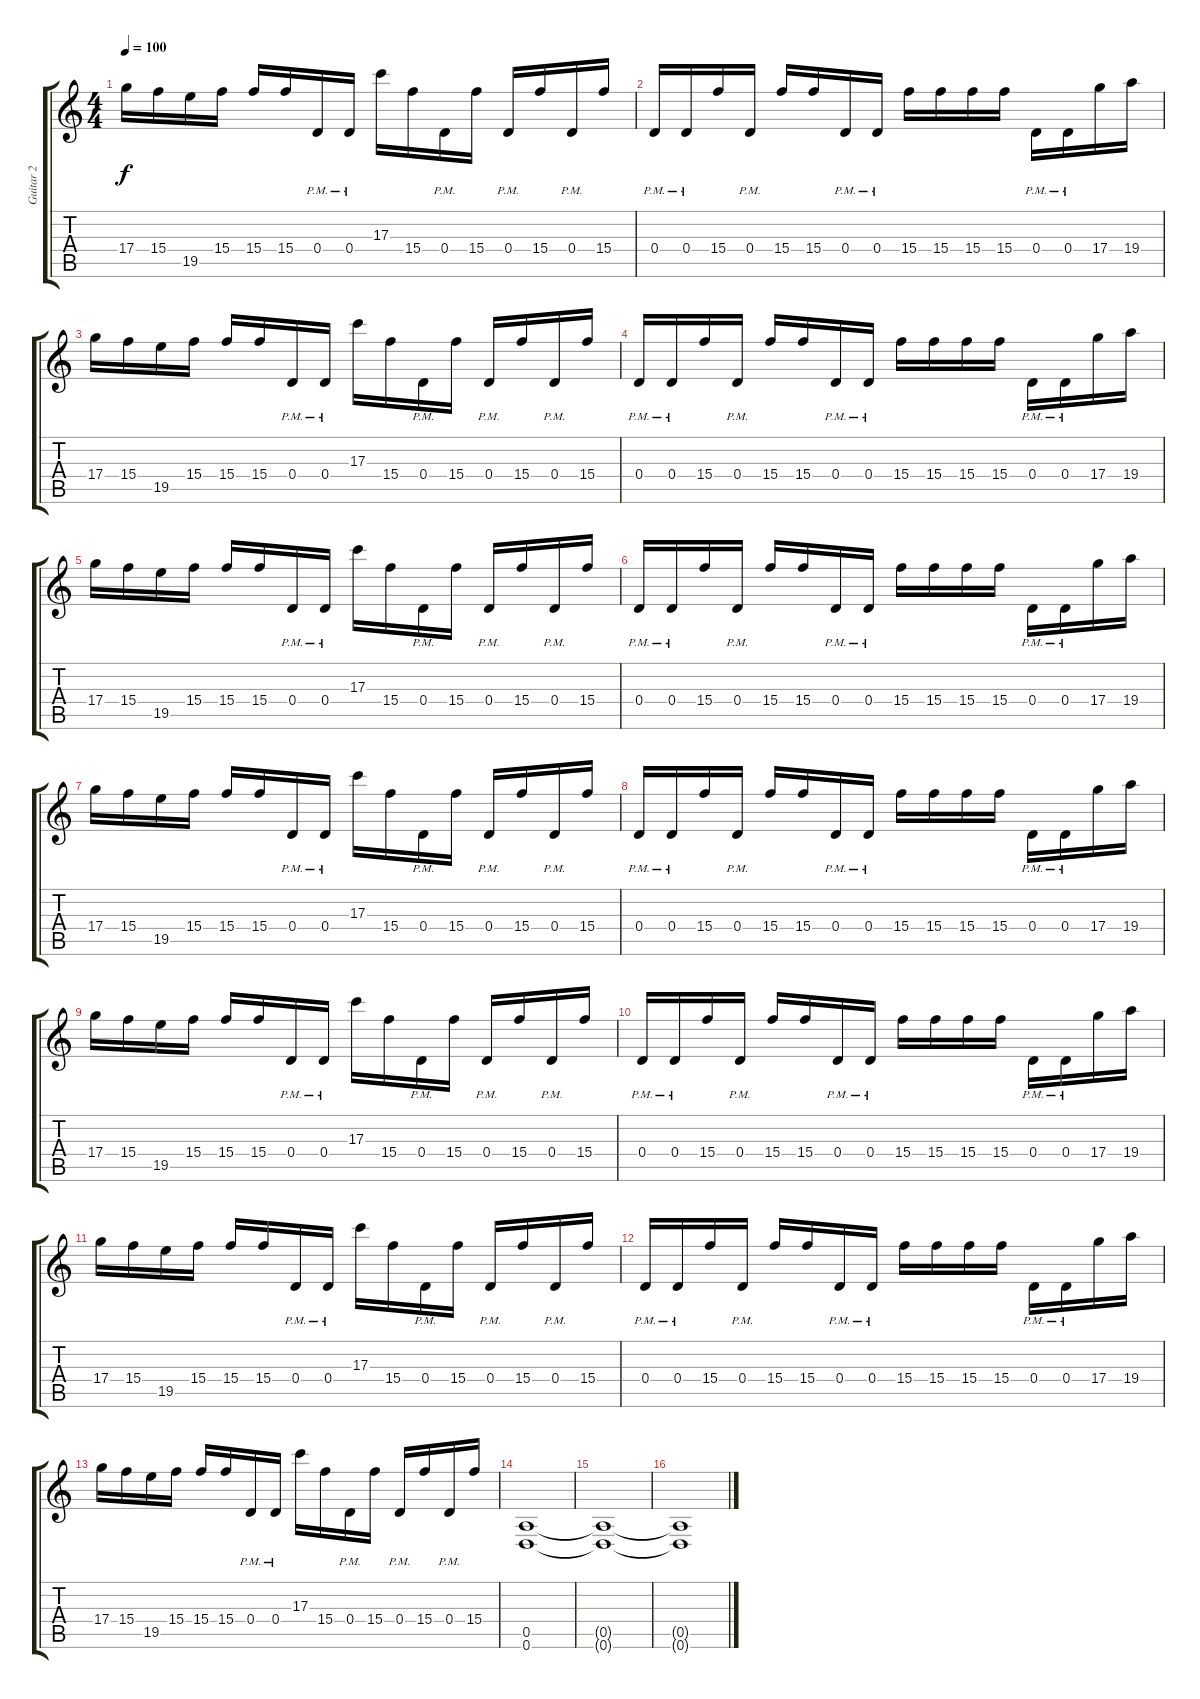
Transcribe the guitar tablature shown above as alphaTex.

\track ("Guitar 2" "Guitar 2") {instrument distortionguitar}
\staff {score tabs}
\tuning (E4 B3 G3 D3 A2 D2) {hide}
\ts (4 4)
\tempo 100
\clef g2
\ks c
17.4.16{dy f} 15.4.16 19.5.16 15.4.16 15.4.16 15.4.16 0.4{pm}.16 0.4{pm}.16 17.3.16 15.4.16 0.4{pm}.16 15.4.16 0.4{pm}.16 15.4.16 0.4{pm}.16 15.4.16 |
0.4{pm}.16 0.4{pm}.16 15.4.16 0.4{pm}.16 15.4.16 15.4.16 0.4{pm}.16 0.4{pm}.16 15.4.16 15.4.16 15.4.16 15.4.16 0.4{pm}.16 0.4{pm}.16 17.4.16 19.4.16 |
17.4.16 15.4.16 19.5.16 15.4.16 15.4.16 15.4.16 0.4{pm}.16 0.4{pm}.16 17.3.16 15.4.16 0.4{pm}.16 15.4.16 0.4{pm}.16 15.4.16 0.4{pm}.16 15.4.16 |
0.4{pm}.16 0.4{pm}.16 15.4.16 0.4{pm}.16 15.4.16 15.4.16 0.4{pm}.16 0.4{pm}.16 15.4.16 15.4.16 15.4.16 15.4.16 0.4{pm}.16 0.4{pm}.16 17.4.16 19.4.16 |
17.4.16 15.4.16 19.5.16 15.4.16 15.4.16 15.4.16 0.4{pm}.16 0.4{pm}.16 17.3.16 15.4.16 0.4{pm}.16 15.4.16 0.4{pm}.16 15.4.16 0.4{pm}.16 15.4.16 |
0.4{pm}.16 0.4{pm}.16 15.4.16 0.4{pm}.16 15.4.16 15.4.16 0.4{pm}.16 0.4{pm}.16 15.4.16 15.4.16 15.4.16 15.4.16 0.4{pm}.16 0.4{pm}.16 17.4.16 19.4.16 |
17.4.16 15.4.16 19.5.16 15.4.16 15.4.16 15.4.16 0.4{pm}.16 0.4{pm}.16 17.3.16 15.4.16 0.4{pm}.16 15.4.16 0.4{pm}.16 15.4.16 0.4{pm}.16 15.4.16 |
0.4{pm}.16 0.4{pm}.16 15.4.16 0.4{pm}.16 15.4.16 15.4.16 0.4{pm}.16 0.4{pm}.16 15.4.16 15.4.16 15.4.16 15.4.16 0.4{pm}.16 0.4{pm}.16 17.4.16 19.4.16 |
17.4.16 15.4.16 19.5.16 15.4.16 15.4.16 15.4.16 0.4{pm}.16 0.4{pm}.16 17.3.16 15.4.16 0.4{pm}.16 15.4.16 0.4{pm}.16 15.4.16 0.4{pm}.16 15.4.16 |
0.4{pm}.16 0.4{pm}.16 15.4.16 0.4{pm}.16 15.4.16 15.4.16 0.4{pm}.16 0.4{pm}.16 15.4.16 15.4.16 15.4.16 15.4.16 0.4{pm}.16 0.4{pm}.16 17.4.16 19.4.16 |
17.4.16 15.4.16 19.5.16 15.4.16 15.4.16 15.4.16 0.4{pm}.16 0.4{pm}.16 17.3.16 15.4.16 0.4{pm}.16 15.4.16 0.4{pm}.16 15.4.16 0.4{pm}.16 15.4.16 |
0.4{pm}.16 0.4{pm}.16 15.4.16 0.4{pm}.16 15.4.16 15.4.16 0.4{pm}.16 0.4{pm}.16 15.4.16 15.4.16 15.4.16 15.4.16 0.4{pm}.16 0.4{pm}.16 17.4.16 19.4.16 |
17.4.16 15.4.16 19.5.16 15.4.16 15.4.16 15.4.16 0.4{pm}.16 0.4{pm}.16 17.3.16 15.4.16 0.4{pm}.16 15.4.16 0.4{pm}.16 15.4.16 0.4{pm}.16 15.4.16 |
(0.5 0.6).1{volume 0} |
(0.5{t} 0.6{t}).1 |
(0.5{t} 0.6{t}).1
